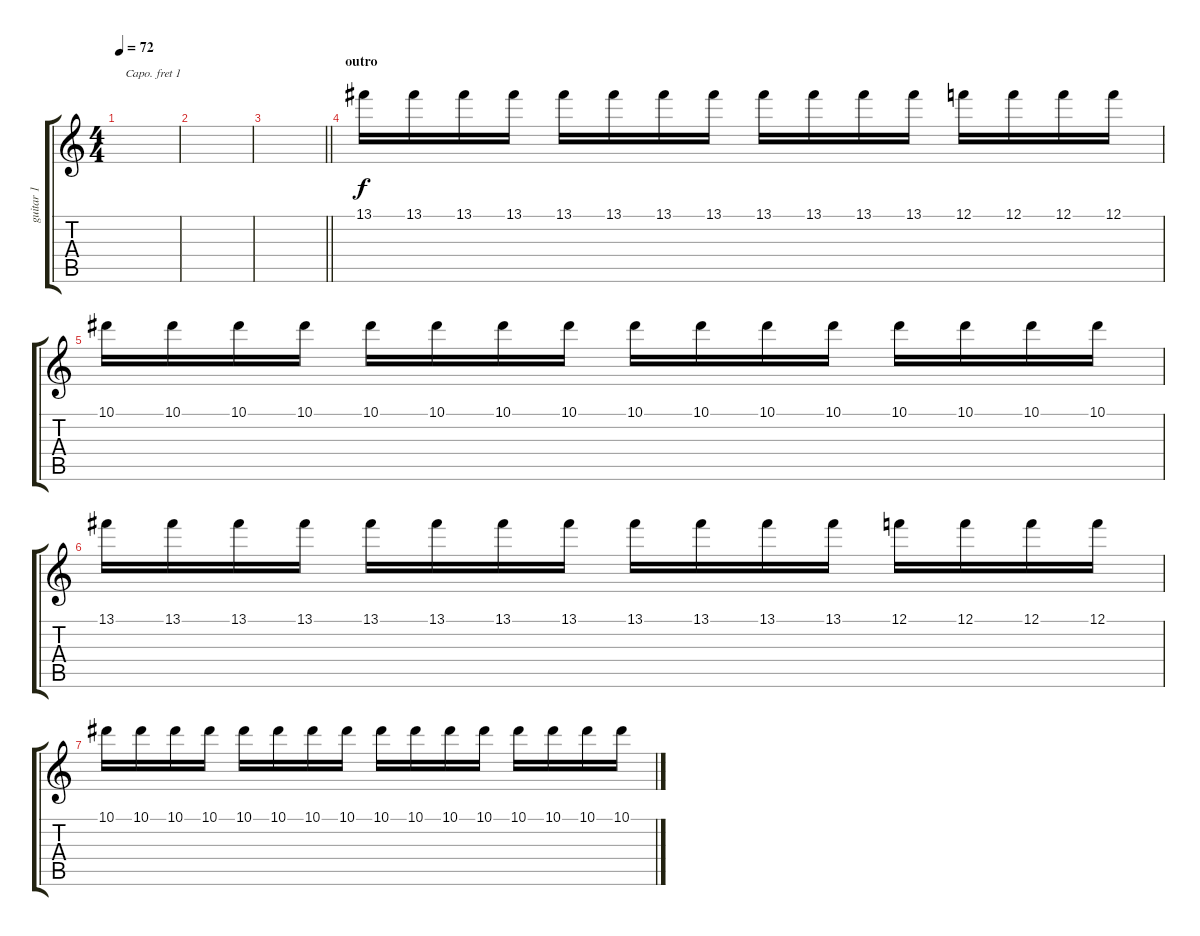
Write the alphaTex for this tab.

\track ("guitar 1" "guitar 1") {instrument electricguitarjazz}
\staff {score tabs}
\capo 1
\tuning (E4 B3 G3 D3 A2 E2) {hide}
\ts (4 4)
\tempo 72
\clef g2
\ks c
|
|
\barLineRight lightlight
|
\section ("" "outro")
13.1.16 13.1.16 13.1.16 13.1.16 13.1.16 13.1.16 13.1.16 13.1.16 13.1.16 13.1.16 13.1.16 13.1.16 12.1.16 12.1.16 12.1.16 12.1.16 |
10.1.16 10.1.16 10.1.16 10.1.16 10.1.16 10.1.16 10.1.16 10.1.16 10.1.16 10.1.16 10.1.16 10.1.16 10.1.16 10.1.16 10.1.16 10.1.16 |
13.1.16 13.1.16 13.1.16 13.1.16 13.1.16 13.1.16 13.1.16 13.1.16 13.1.16 13.1.16 13.1.16 13.1.16 12.1.16 12.1.16 12.1.16 12.1.16 |
10.1.16 10.1.16 10.1.16 10.1.16 10.1.16 10.1.16 10.1.16 10.1.16 10.1.16 10.1.16 10.1.16 10.1.16 10.1.16 10.1.16 10.1.16 10.1.16
